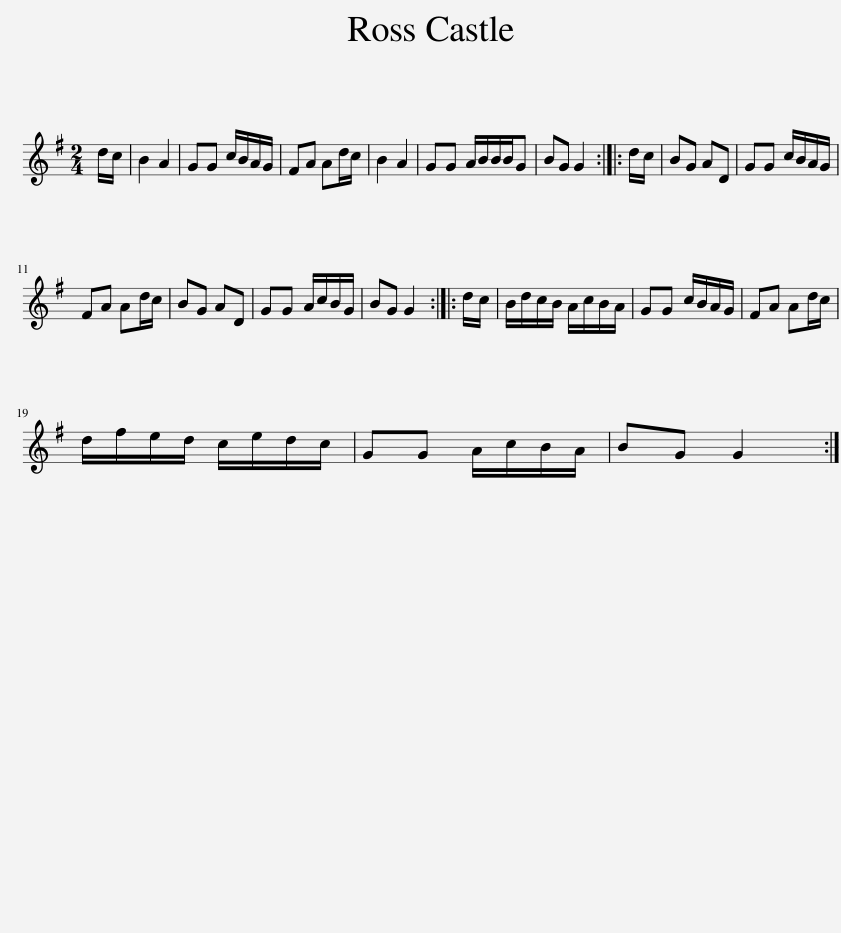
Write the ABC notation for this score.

X:1
L:1/8
M:2/4
I:linebreak $
K:G
V:1 treble
V:1
 d/c/ | B2 A2 | GG c/B/A/G/ | FA Ad/c/ | B2 A2 | %5
 GG A/B/B/B/G | BG G2 :: d/c/ | BG AD | GG c/B/A/G/ |$ %10
 FA Ad/c/ | BG AD | GG A/c/B/G/ | BG G2 :: d/c/ | %15
 B/d/c/B/ A/c/B/A/ | GG c/B/A/G/ | FA Ad/c/ |$ d/f/e/d/ c/e/d/c/ | GG A/c/B/A/ | %20
 BG G2 :| %21
